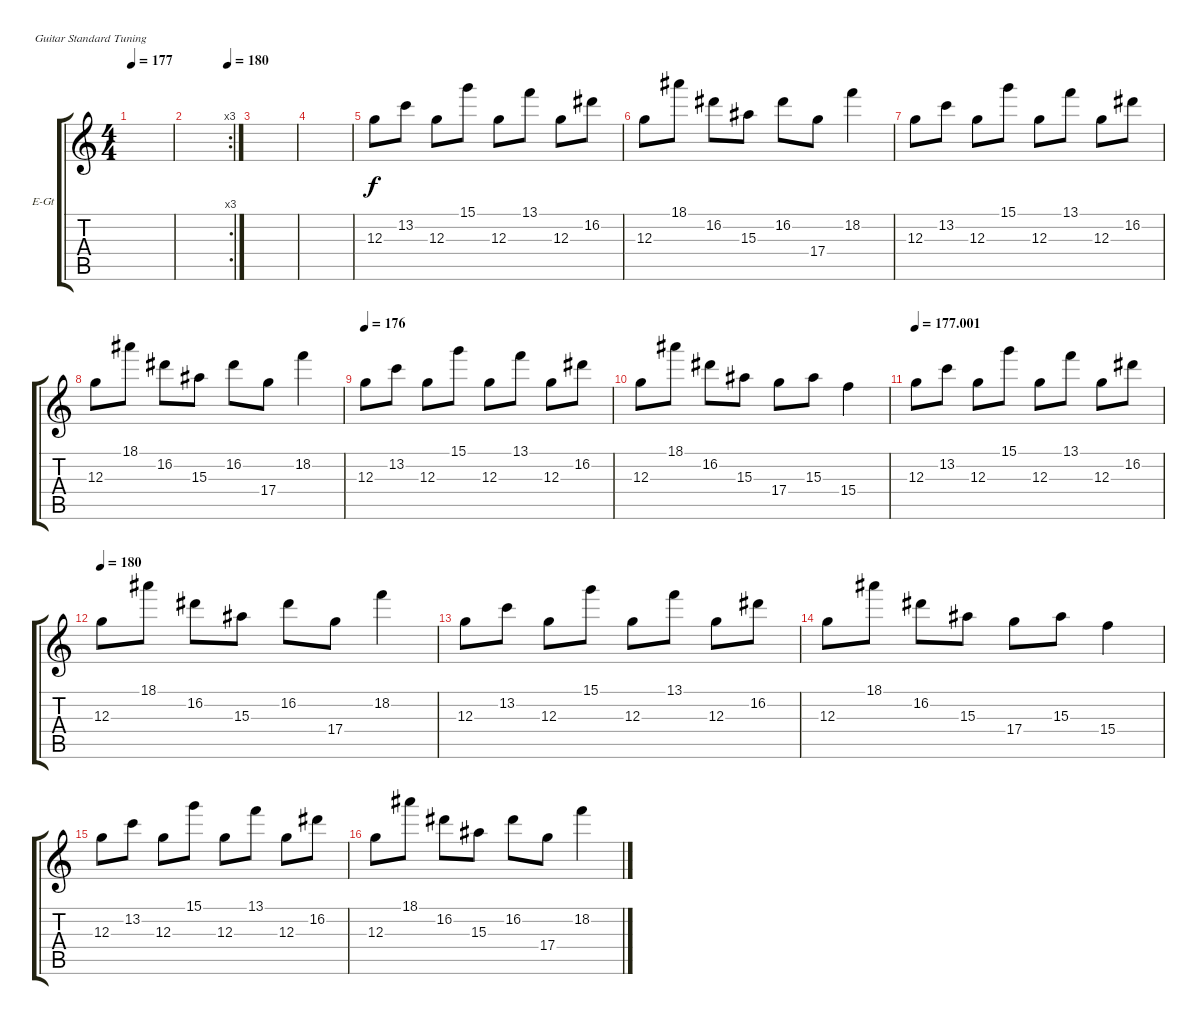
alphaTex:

\defaultSystemsLayout 4
\bracketExtendMode groupsimilarinstruments
\firstSystemTrackNameOrientation horizontal
\otherSystemsTrackNameOrientation horizontal
\track ("Electric Guitar" "E-Gt") {instrument overdrivenguitar}
\staff {score tabs}
\tuning (E4 B3 G3 D3 A2 E2)
\ts (4 4)
\tempo 177
\clef g2
\scale
0.473684
\ks c
|
\rc 3
\tempo (180 1)
\scale
0.275304 |
\scale
0.251012 |
\scale
0.333333 |
\scale
0.333333 12.3.8 13.2.8 12.3.8 15.1.8 12.3.8 13.1.8 12.3.8 16.2.8 |
\scale
0.333333 12.3.8 18.1.8 16.2.8 15.3.8 16.2.8 17.4.8 18.2.4 |
\scale
0.333333 12.3.8 13.2.8 12.3.8 15.1.8 12.3.8 13.1.8 12.3.8 16.2.8 |
\scale
0.333333 12.3.8 18.1.8 16.2.8 15.3.8 16.2.8 17.4.8 18.2.4 |
\tempo 176
\scale
0.333333 12.3.8 13.2.8 12.3.8 15.1.8 12.3.8 13.1.8 12.3.8 16.2.8 |
\scale
0.333333 12.3.8 18.1.8 16.2.8 15.3.8 17.4.8 15.3.8 15.4.4 |
\tempo
177.001
\scale
0.333333 12.3.8 13.2.8 12.3.8 15.1.8 12.3.8 13.1.8 12.3.8 16.2.8 |
\tempo 180
\scale
0.333333 12.3.8 18.1.8 16.2.8 15.3.8 16.2.8 17.4.8 18.2.4 |
\scale
0.333333 12.3.8 13.2.8 12.3.8 15.1.8 12.3.8 13.1.8 12.3.8 16.2.8 |
\scale
0.333333 12.3.8 18.1.8 16.2.8 15.3.8 17.4.8 15.3.8 15.4.4 |
\scale
0.333333 12.3.8 13.2.8 12.3.8 15.1.8 12.3.8 13.1.8 12.3.8 16.2.8 |
\tempo (180 0.99375 hide)
\scale
0.333333 12.3.8 18.1.8 16.2.8 15.3.8 16.2.8 17.4.8 18.2.4
